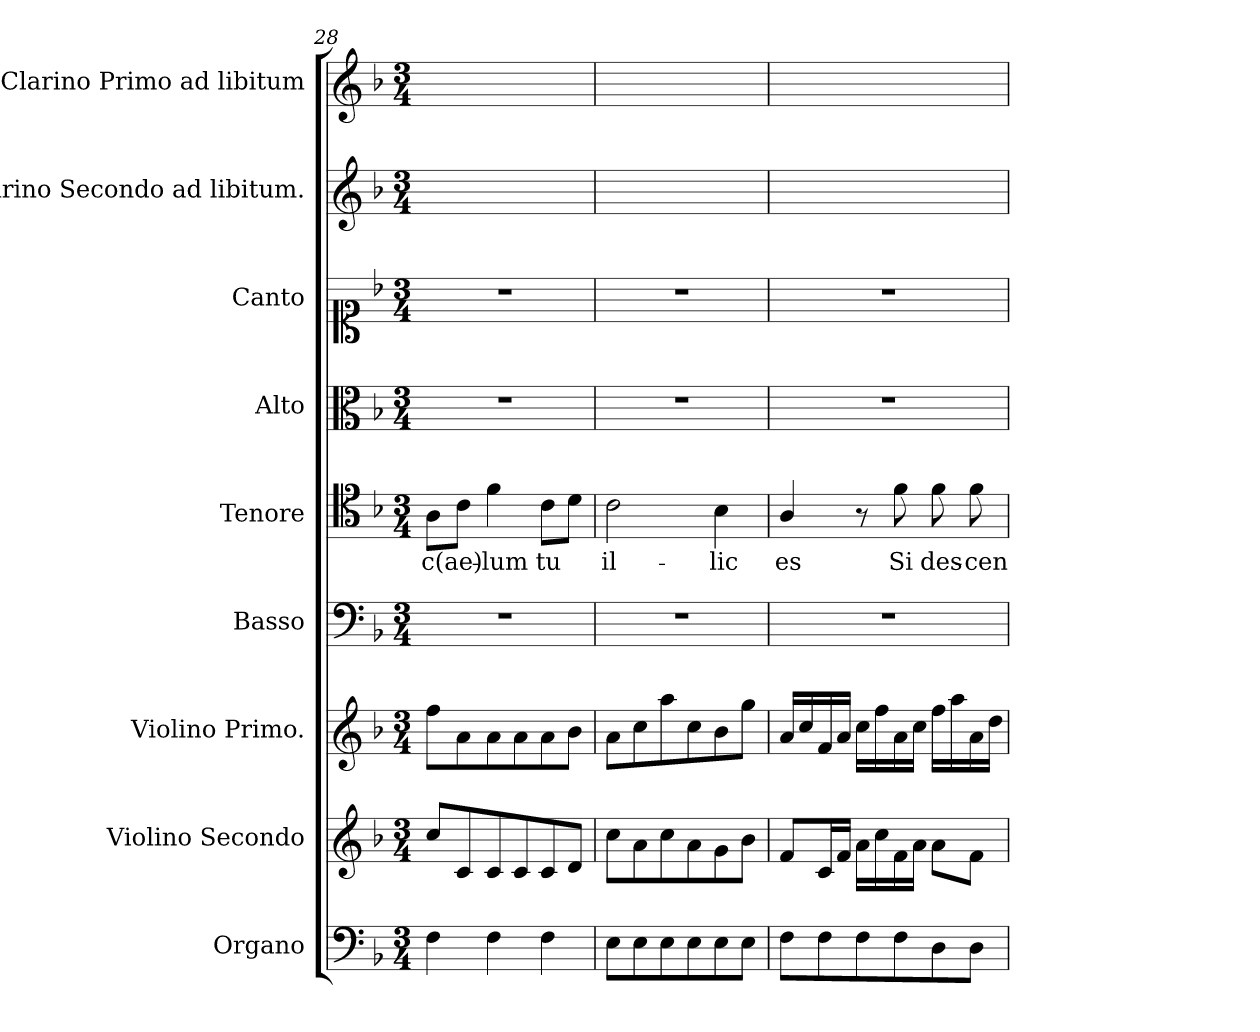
**kern	**kern	**kern	**kern	**kern	**text	**kern	**kern	**kern	**kern
*part9	*part8	*part7	*part6	*part5	*part5	*part4	*part3	*part2	*part1
*staff9	*staff8	*staff7	*staff6	*staff5	*staff5	*staff4	*staff3	*staff2	*staff1
*I"Organo	*I"Violino Secondo	*I"Violino Primo.	*I"Basso	*I"Tenore	*	*I"Alto	*I"Canto	*I"Clarino Secondo ad libitum.	*I"Clarino Primo ad libitum
*I'org	*	*I'vl I	*I'B	*I'T	*	*I'A	*I'C	*I'clno II	*I'clno I
*clefF4	*clefG2	*clefG2	*clefF4	*clefC4	*	*clefC3	*clefC1	*clefG2	*clefG2
*k[b-]	*k[b-]	*k[b-]	*k[b-]	*k[b-]	*	*k[b-]	*k[b-]	*k[b-]	*k[b-]
*F:	*F:	*F:	*F:	*F:	*	*F:	*F:	*F:	*F:
*M3/4	*M3/4	*M3/4	*M3/4	*M3/4	*	*M3/4	*M3/4	*M3/4	*M3/4
=28	=28	=28	=28	=28	=28	=28	=28	=28	=28
4F\	8cc\L	8ff\L	2.r	8A\L	c(ae)-	2.r	2.r	2.ryy	2.ryy
.	8c/	8a\	.	8c\J	.	.	.	.	.
4F\	8c/	8a\	.	4f\	-lum	.	.	.	.
.	8c/	8a\	.	.	.	.	.	.	.
4F\	8c/	8a\	.	8c\L	tu	.	.	.	.
.	8d/J	8b-\J	.	8d\J	.	.	.	.	.
=29	=29	=29	=29	=29	=29	=29	=29	=29	=29
8E\L	8cc\L	8a\L	2.r	2c\	il-	2.r	2.r	2.ryy	2.ryy
8E\	8a\	8cc\	.	.	.	.	.	.	.
8E\	8cc\	8aa\	.	.	.	.	.	.	.
8E\	8a\	8cc\	.	.	.	.	.	.	.
8E\	8g\	8b-\	.	4B-\	-lic	.	.	.	.
8E\J	8b-\J	8gg\J	.	.	.	.	.	.	.
=30	=30	=30	=30	=30	=30	=30	=30	=30	=30
8F\L	8f/L	16a/LL	2.r	4A/	es	2.r	2.r	2.ryy	2.ryy
.	.	16cc/	.	.	.	.	.	.	.
8F\	16c/L	16f/	.	.	.	.	.	.	.
.	16f/JJ	16a/JJ	.	.	.	.	.	.	.
8F\	16a\LL	16cc\LL	.	8r	.	.	.	.	.
.	16cc\	16ff\	.	.	.	.	.	.	.
8F\	16f\	16a\	.	8f\	Si	.	.	.	.
.	16a\JJ	16cc\JJ	.	.	.	.	.	.	.
8D\	8a\L	16ff\LL	.	8f\	des-	.	.	.	.
.	.	16aa\	.	.	.	.	.	.	.
8D\J	8f\J	16a\	.	8f\	-cen-	.	.	.	.
.	.	16dd\JJ	.	.	.	.	.	.	.
=	=	=	=	=	=	=	=	=	=
*-	*-	*-	*-	*-	*-	*-	*-	*-	*-
